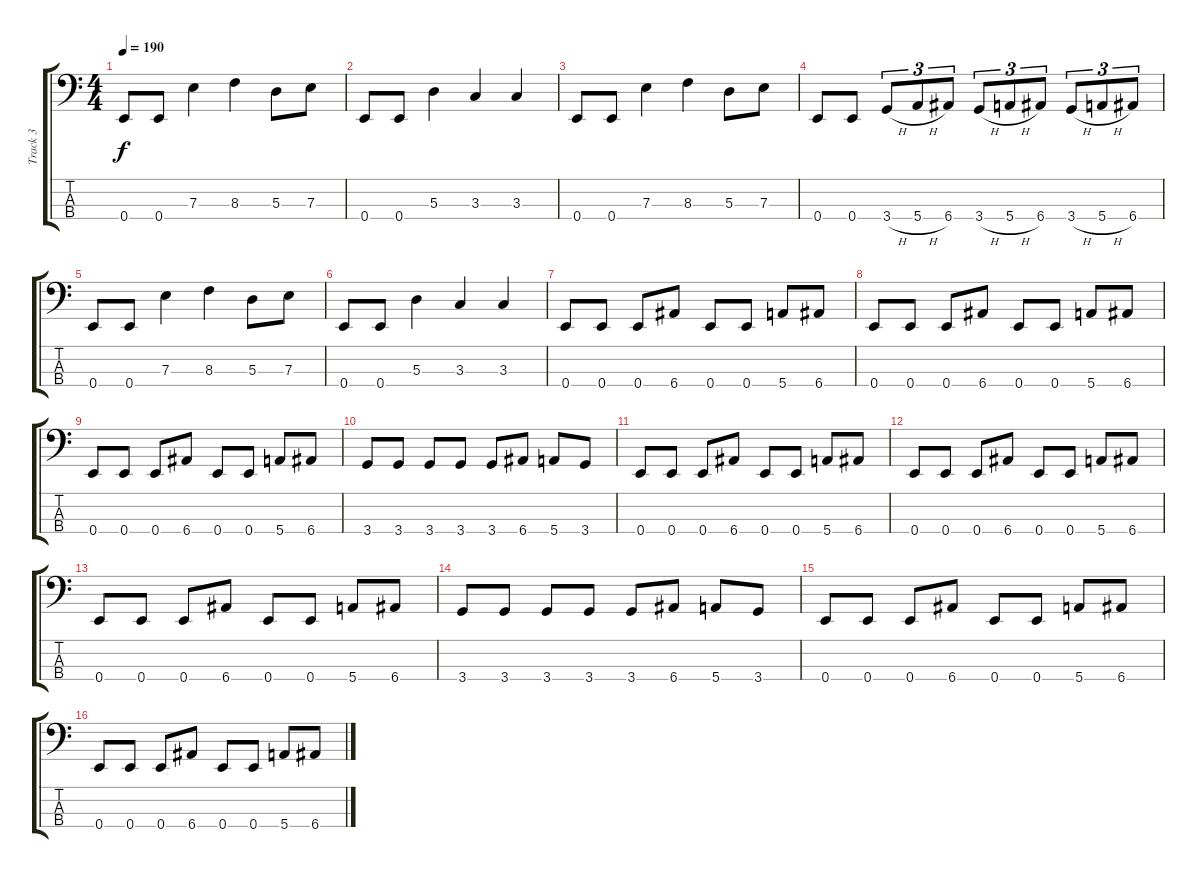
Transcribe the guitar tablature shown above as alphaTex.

\track ("Track 3" "Track 3") {instrument electricbasspick}
\staff {score tabs}
\tuning (G2 D2 A1 E1) {hide}
\ts (4 4)
\tempo 190
\clef f4
\ks c
0.4.8{dy f} 0.4.8 7.3.4 8.3.4 5.3.8 7.3.8 |
0.4.8 0.4.8 5.3.4 3.3.4 3.3.4 |
0.4.8 0.4.8 7.3.4 8.3.4 5.3.8 7.3.8 |
0.4.8 0.4.8 3.4{h}.8{tu (3 2)} 5.4{h}.8{tu (3 2)} 6.4.8{tu (3 2)} 3.4{h}.8{tu (3 2)} 5.4{h}.8{tu (3 2)} 6.4.8{tu (3 2)} 3.4{h}.8{tu (3 2)} 5.4{h}.8{tu (3 2)} 6.4.8{tu (3 2)} |
0.4.8 0.4.8 7.3.4 8.3.4 5.3.8 7.3.8 |
0.4.8 0.4.8 5.3.4 3.3.4 3.3.4 |
0.4.8 0.4.8 0.4.8 6.4.8 0.4.8 0.4.8 5.4.8 6.4.8 |
0.4.8 0.4.8 0.4.8 6.4.8 0.4.8 0.4.8 5.4.8 6.4.8 |
0.4.8 0.4.8 0.4.8 6.4.8 0.4.8 0.4.8 5.4.8 6.4.8 |
3.4.8 3.4.8 3.4.8 3.4.8 3.4.8 6.4.8 5.4.8 3.4.8 |
0.4.8 0.4.8 0.4.8 6.4.8 0.4.8 0.4.8 5.4.8 6.4.8 |
0.4.8 0.4.8 0.4.8 6.4.8 0.4.8 0.4.8 5.4.8 6.4.8 |
0.4.8 0.4.8 0.4.8 6.4.8 0.4.8 0.4.8 5.4.8 6.4.8 |
3.4.8 3.4.8 3.4.8 3.4.8 3.4.8 6.4.8 5.4.8 3.4.8 |
0.4.8 0.4.8 0.4.8 6.4.8 0.4.8 0.4.8 5.4.8 6.4.8 |
0.4.8 0.4.8 0.4.8 6.4.8 0.4.8 0.4.8 5.4.8 6.4.8
